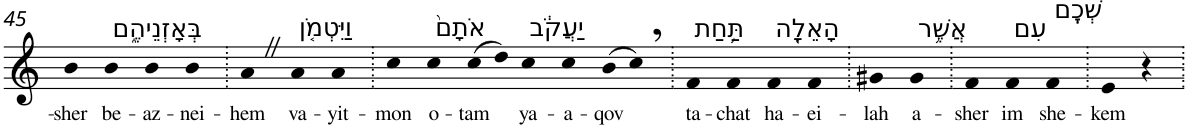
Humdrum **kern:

**kern	**text
*part1	*part1
*staff1	*staff1
*I"Piano	*
*I'Pno	*
!!LO:PB:g=z
*clefG2	*
*k[]	*
=45	=45
!	!LO:LY:b
4b	-sher
!LO:TX:a:t=בְּאָזְנֵיהֶ֑ם	!
!	!LO:LY:b
4b	be-
!	!LO:LY:b
4b	-az-
!	!LO:LY:b
4b	-nei-
=46.	=46.
!	!LO:LY:b
4aZ	-hem
!LO:TX:a:t=וַיִּטְמֹ֤ן	!
!	!LO:LY:b
4a	va-
!	!LO:LY:b
4a	-yit-
=47.	=47.
!	!LO:LY:b
4cc	-mon
!LO:TX:a:t=אֹתָם֙	!
!	!LO:LY:b
4cc	o-
!	!LO:LY:b
(>8cc	-tam
8dd)	.
!LO:TX:a:t=יַעֲקֹ֔ב	!
!	!LO:LY:b
4cc	ya-
!	!LO:LY:b
4cc	-a-
!	!LO:LY:b
(>8b	-qov
8cc,)	.
=48.	=48.
!LO:TX:a:t=תַּ֥חַת	!
!	!LO:LY:b
4f	ta-
!	!LO:LY:b
4f	-chat
!LO:TX:a:t=הָאֵלָ֖ה	!
!	!LO:LY:b
4f	ha-
!	!LO:LY:b
4f	-ei-
=49.	=49.
!	!LO:LY:b
4g#X	-lah
!LO:TX:a:t=אֲשֶׁ֥ר	!
!	!LO:LY:b
4g#	a-
=50.	=50.
!	!LO:LY:b
4f	-sher
!LO:TX:a:t=עִם	!
!	!LO:LY:b
4f	im
!LO:TX:a:t=שְׁכֶֽם	!
!	!LO:LY:b
4f	she-
=51.	=51.
!	!LO:LY:b
4e	-kem
4r	.
=.	=.
*-	*-
